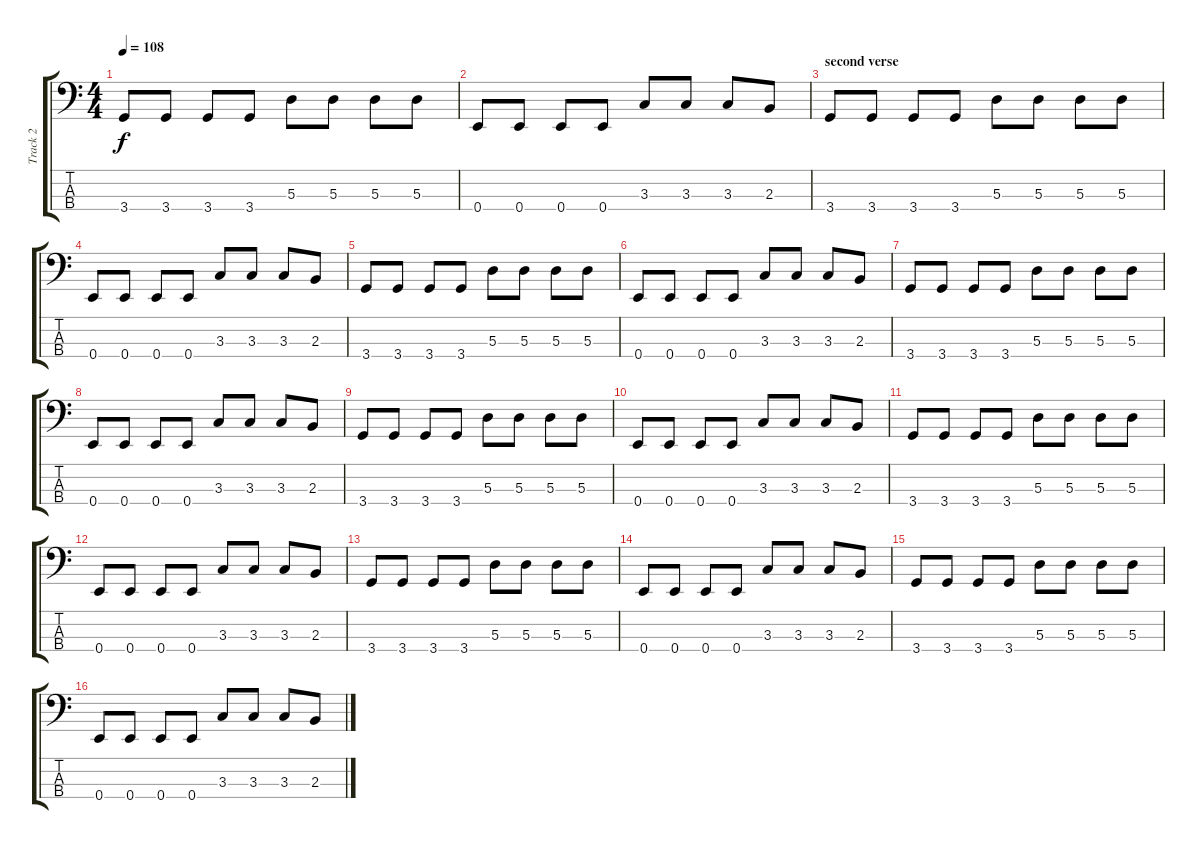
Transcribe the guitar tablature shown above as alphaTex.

\track ("Track 2" "Track 2") {instrument electricbassfinger}
\staff {score tabs}
\tuning (G2 D2 A1 E1) {hide}
\ts (4 4)
\tempo 108
\clef f4
\ks c
3.4.8{dy f} 3.4.8 3.4.8 3.4.8 5.3.8 5.3.8 5.3.8 5.3.8 |
0.4.8 0.4.8 0.4.8 0.4.8 3.3.8 3.3.8 3.3.8 2.3.8 |
\section ("" "second verse")
3.4.8 3.4.8 3.4.8 3.4.8 5.3.8 5.3.8 5.3.8 5.3.8 |
0.4.8 0.4.8 0.4.8 0.4.8 3.3.8 3.3.8 3.3.8 2.3.8 |
3.4.8 3.4.8 3.4.8 3.4.8 5.3.8 5.3.8 5.3.8 5.3.8 |
0.4.8 0.4.8 0.4.8 0.4.8 3.3.8 3.3.8 3.3.8 2.3.8 |
3.4.8 3.4.8 3.4.8 3.4.8 5.3.8 5.3.8 5.3.8 5.3.8 |
0.4.8 0.4.8 0.4.8 0.4.8 3.3.8 3.3.8 3.3.8 2.3.8 |
3.4.8 3.4.8 3.4.8 3.4.8 5.3.8 5.3.8 5.3.8 5.3.8 |
0.4.8 0.4.8 0.4.8 0.4.8 3.3.8 3.3.8 3.3.8 2.3.8 |
3.4.8 3.4.8 3.4.8 3.4.8 5.3.8 5.3.8 5.3.8 5.3.8 |
0.4.8 0.4.8 0.4.8 0.4.8 3.3.8 3.3.8 3.3.8 2.3.8 |
3.4.8 3.4.8 3.4.8 3.4.8 5.3.8 5.3.8 5.3.8 5.3.8 |
0.4.8 0.4.8 0.4.8 0.4.8 3.3.8 3.3.8 3.3.8 2.3.8 |
3.4.8 3.4.8 3.4.8 3.4.8 5.3.8 5.3.8 5.3.8 5.3.8 |
0.4.8 0.4.8 0.4.8 0.4.8 3.3.8 3.3.8 3.3.8 2.3.8
